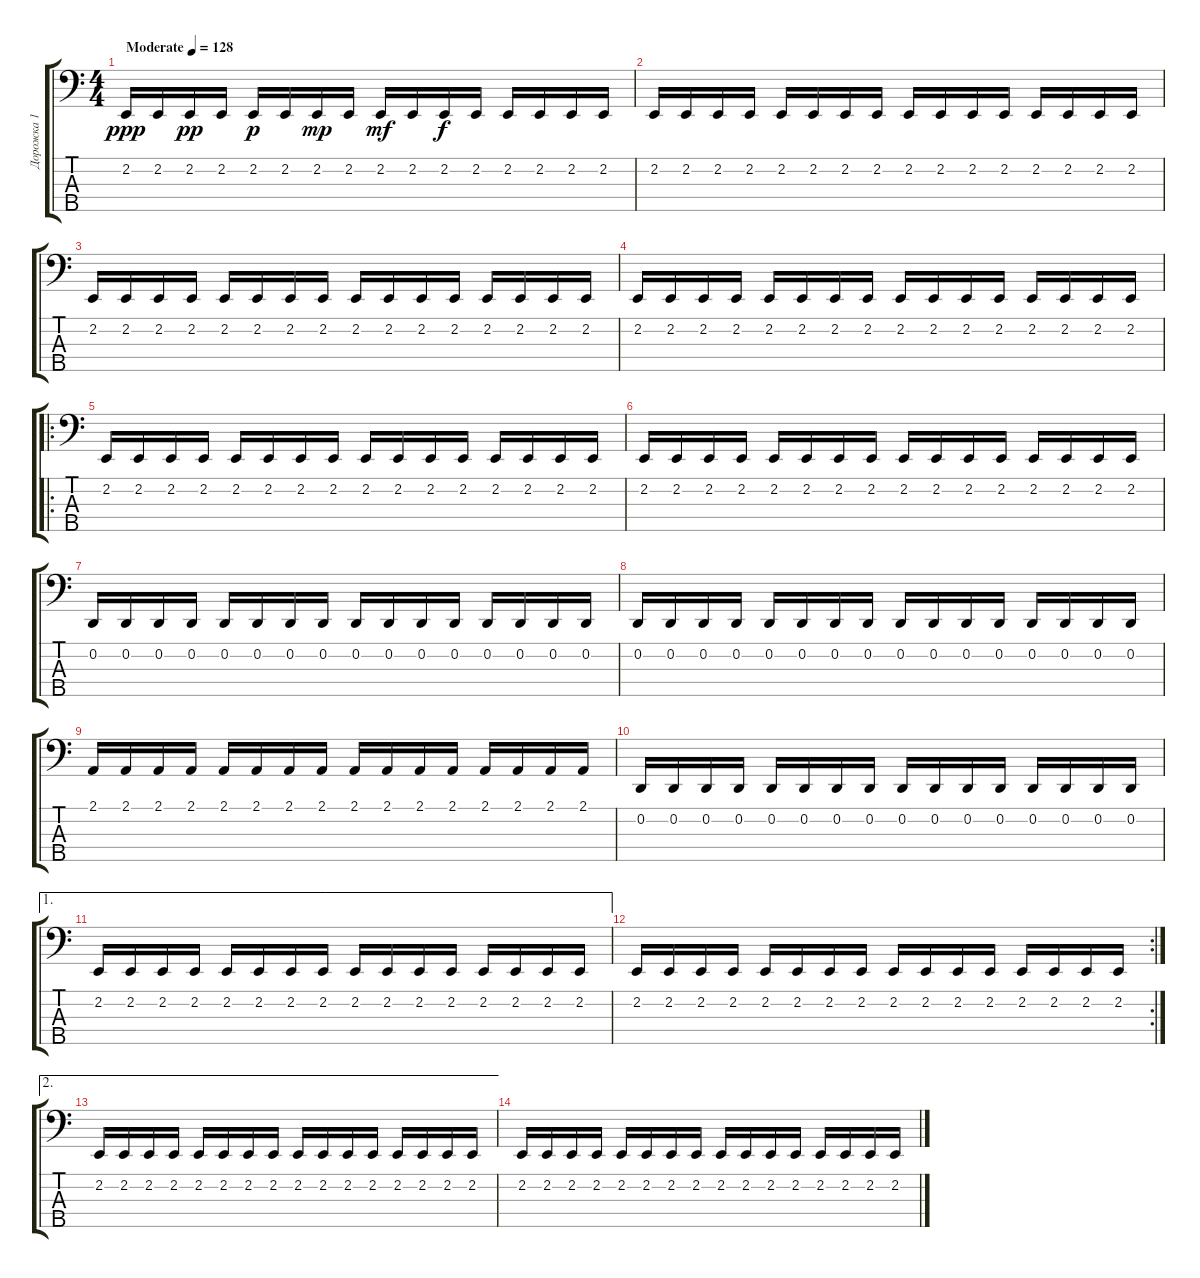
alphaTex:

\track ("Дорожка 1" "Дорожка 1") {instrument synthbrass1}
\staff {score tabs}
\tuning (G2 D2 A1 E1 B0) {hide}
\ts (4 4)
\tempo (128 "Moderate")
\clef f4
\ks c
2.2.16{dy ppp instrument synthbrass1} 2.2.16 2.2.16{dy pp} 2.2.16 2.2.16{dy p} 2.2.16 2.2.16{dy mp} 2.2.16 2.2.16{dy mf} 2.2.16 2.2.16{dy f} 2.2.16 2.2.16 2.2.16 2.2.16 2.2.16 |
2.2.16 2.2.16 2.2.16 2.2.16 2.2.16 2.2.16 2.2.16 2.2.16 2.2.16 2.2.16 2.2.16 2.2.16 2.2.16 2.2.16 2.2.16 2.2.16 |
2.2.16 2.2.16 2.2.16 2.2.16 2.2.16 2.2.16 2.2.16 2.2.16 2.2.16 2.2.16 2.2.16 2.2.16 2.2.16 2.2.16 2.2.16 2.2.16 |
2.2.16 2.2.16 2.2.16 2.2.16 2.2.16 2.2.16 2.2.16 2.2.16 2.2.16 2.2.16 2.2.16 2.2.16 2.2.16 2.2.16 2.2.16 2.2.16 |
\ro
2.2.16 2.2.16 2.2.16 2.2.16 2.2.16 2.2.16 2.2.16 2.2.16 2.2.16 2.2.16 2.2.16 2.2.16 2.2.16 2.2.16 2.2.16 2.2.16 |
2.2.16 2.2.16 2.2.16 2.2.16 2.2.16 2.2.16 2.2.16 2.2.16 2.2.16 2.2.16 2.2.16 2.2.16 2.2.16 2.2.16 2.2.16 2.2.16 |
0.2.16 0.2.16 0.2.16 0.2.16 0.2.16 0.2.16 0.2.16 0.2.16 0.2.16 0.2.16 0.2.16 0.2.16 0.2.16 0.2.16 0.2.16 0.2.16 |
0.2.16 0.2.16 0.2.16 0.2.16 0.2.16 0.2.16 0.2.16 0.2.16 0.2.16 0.2.16 0.2.16 0.2.16 0.2.16 0.2.16 0.2.16 0.2.16 |
2.1.16 2.1.16 2.1.16 2.1.16 2.1.16 2.1.16 2.1.16 2.1.16 2.1.16 2.1.16 2.1.16 2.1.16 2.1.16 2.1.16 2.1.16 2.1.16 |
0.2.16 0.2.16 0.2.16 0.2.16 0.2.16 0.2.16 0.2.16 0.2.16 0.2.16 0.2.16 0.2.16 0.2.16 0.2.16 0.2.16 0.2.16 0.2.16 |
\ae 1
2.2.16 2.2.16 2.2.16 2.2.16 2.2.16 2.2.16 2.2.16 2.2.16 2.2.16 2.2.16 2.2.16 2.2.16 2.2.16 2.2.16 2.2.16 2.2.16 |
\rc 2
2.2.16 2.2.16 2.2.16 2.2.16 2.2.16 2.2.16 2.2.16 2.2.16 2.2.16 2.2.16 2.2.16 2.2.16 2.2.16 2.2.16 2.2.16 2.2.16 |
\ae 2
2.2.16 2.2.16 2.2.16 2.2.16 2.2.16 2.2.16 2.2.16 2.2.16 2.2.16 2.2.16 2.2.16 2.2.16 2.2.16 2.2.16 2.2.16 2.2.16 |
2.2.16 2.2.16 2.2.16 2.2.16 2.2.16 2.2.16 2.2.16 2.2.16 2.2.16 2.2.16 2.2.16 2.2.16 2.2.16 2.2.16 2.2.16 2.2.16
